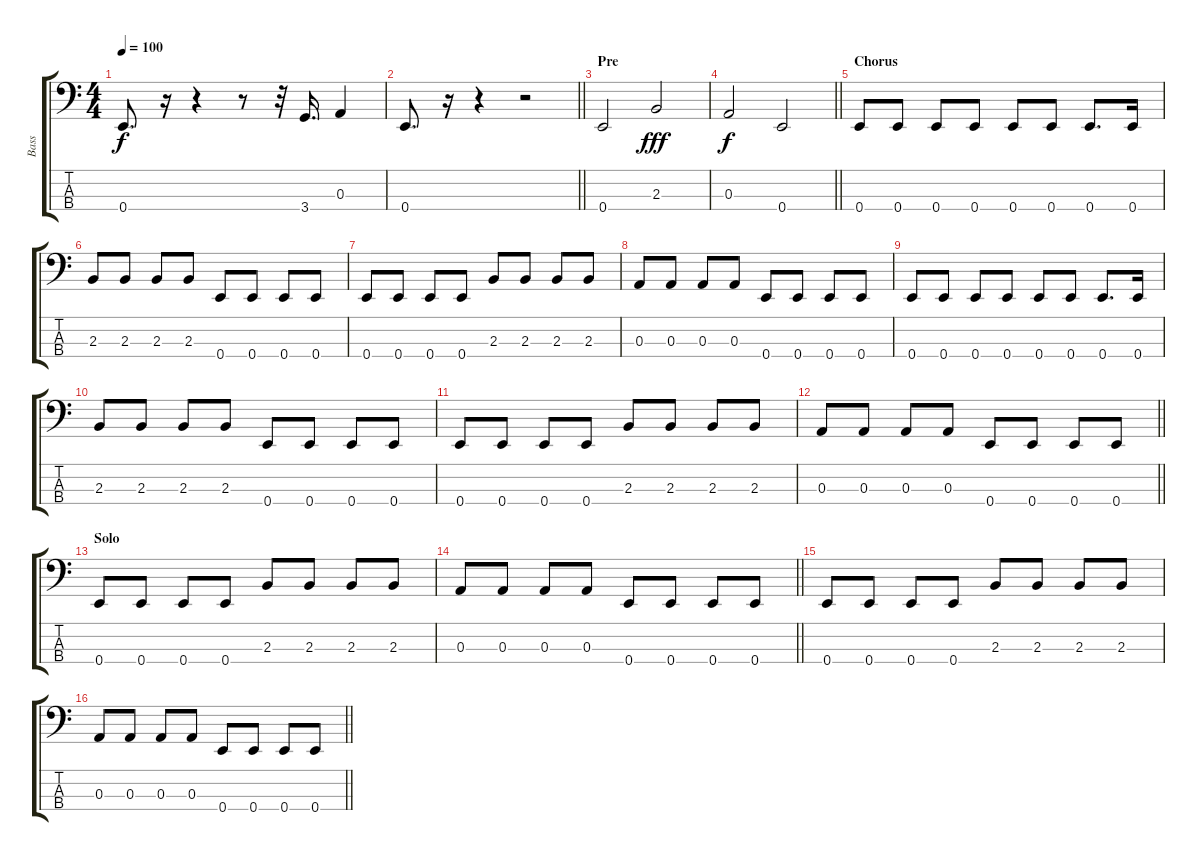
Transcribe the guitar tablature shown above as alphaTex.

\track ("Bass" "Bass") {instrument electricbassfinger}
\staff {score tabs}
\tuning (G2 D2 A1 E1) {hide}
\ts (4 4)
\tempo 100
\clef f4
\ks c
0.4.8{d dy f} r.16 r.4 r.8 r.32 3.4.16{d} 0.3.4 |
\barLineRight lightlight
0.4.8{d} r.16 r.4 r.2 |
\section ("" "Pre")
0.4.2 2.3.2{dy fff} |
\barLineRight lightlight
0.3.2{dy f} 0.4.2 |
\section ("" "Chorus")
0.4.8 0.4.8 0.4.8 0.4.8 0.4.8 0.4.8 0.4.8{d} 0.4.16 |
2.3.8 2.3.8 2.3.8 2.3.8 0.4.8 0.4.8 0.4.8 0.4.8 |
0.4.8 0.4.8 0.4.8 0.4.8 2.3.8 2.3.8 2.3.8 2.3.8 |
0.3.8 0.3.8 0.3.8 0.3.8 0.4.8 0.4.8 0.4.8 0.4.8 |
0.4.8 0.4.8 0.4.8 0.4.8 0.4.8 0.4.8 0.4.8{d} 0.4.16 |
2.3.8 2.3.8 2.3.8 2.3.8 0.4.8 0.4.8 0.4.8 0.4.8 |
0.4.8 0.4.8 0.4.8 0.4.8 2.3.8 2.3.8 2.3.8 2.3.8 |
\barLineRight lightlight
0.3.8 0.3.8 0.3.8 0.3.8 0.4.8 0.4.8 0.4.8 0.4.8 |
\section ("" "Solo")
0.4.8 0.4.8 0.4.8 0.4.8 2.3.8 2.3.8 2.3.8 2.3.8 |
\barLineRight lightlight
0.3.8 0.3.8 0.3.8 0.3.8 0.4.8 0.4.8 0.4.8 0.4.8 |
0.4.8 0.4.8 0.4.8 0.4.8 2.3.8 2.3.8 2.3.8 2.3.8 |
\barLineRight lightlight
0.3.8 0.3.8 0.3.8 0.3.8 0.4.8 0.4.8 0.4.8 0.4.8
